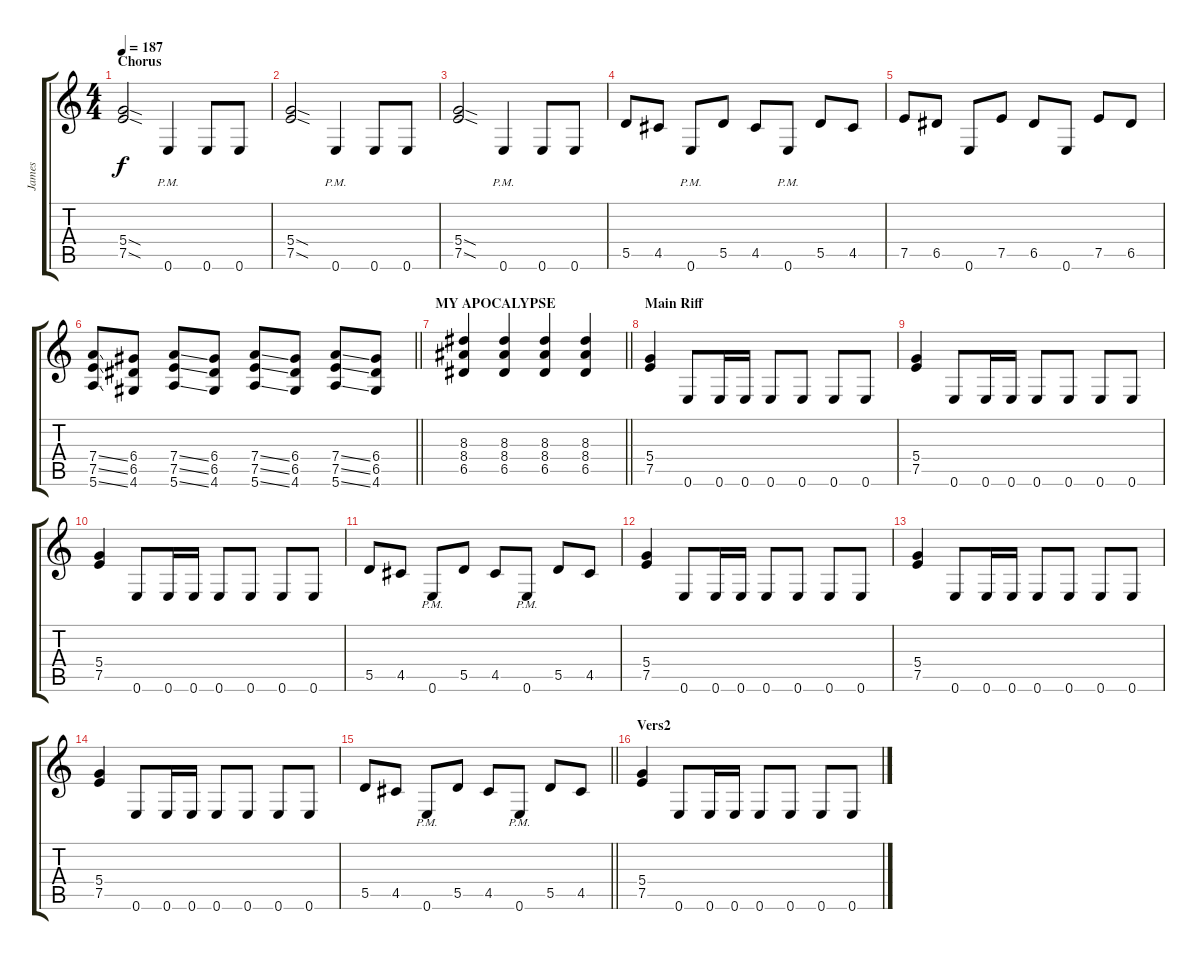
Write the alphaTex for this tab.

\track ("James" "James") {instrument distortionguitar}
\staff {score tabs}
\tuning (E4 B3 G3 D3 A2 E2) {hide}
\ts (4 4)
\section ("" "Chorus ")
\tempo 187
\clef g2
\ks c
(5.4{sod} 7.5{sod}).2{dy f} 0.6{pm}.4 0.6.8 0.6.8 |
(5.4{sod} 7.5{sod}).2 0.6{pm}.4 0.6.8 0.6.8 |
(5.4{sod} 7.5{sod}).2 0.6{pm}.4 0.6.8 0.6.8 |
5.5.8 4.5.8 0.6{pm}.8 5.5.8 4.5.8 0.6{pm}.8 5.5.8 4.5.8 |
7.5.8 6.5.8 0.6.8 7.5.8 6.5.8 0.6.8 7.5.8 6.5.8 |
\barLineRight lightlight
(7.4{ss} 7.5{ss} 5.6{ss}).8 (6.4 6.5 4.6).8 (7.4{ss} 7.5{ss} 5.6{ss}).8 (6.4 6.5 4.6).8 (7.4{ss} 7.5{ss} 5.6{ss}).8 (6.4 6.5 4.6).8 (7.4{ss} 7.5{ss} 5.6{ss}).8 (6.4 6.5 4.6).8 |
\section ("" "MY APOCALYPSE")
\barLineRight lightlight
(8.3 8.4 6.5).4 (8.3 8.4 6.5).4 (8.3 8.4 6.5).4 (8.3 8.4 6.5).4 |
\section ("" "Main Riff")
(5.4 7.5).4 0.6.8 0.6.16 0.6.16 0.6.8 0.6.8 0.6.8 0.6.8 |
(5.4 7.5).4 0.6.8 0.6.16 0.6.16 0.6.8 0.6.8 0.6.8 0.6.8 |
(5.4 7.5).4 0.6.8 0.6.16 0.6.16 0.6.8 0.6.8 0.6.8 0.6.8 |
5.5.8 4.5.8 0.6{pm}.8 5.5.8 4.5.8 0.6{pm}.8 5.5.8 4.5.8 |
(5.4 7.5).4 0.6.8 0.6.16 0.6.16 0.6.8 0.6.8 0.6.8 0.6.8 |
(5.4 7.5).4 0.6.8 0.6.16 0.6.16 0.6.8 0.6.8 0.6.8 0.6.8 |
(5.4 7.5).4 0.6.8 0.6.16 0.6.16 0.6.8 0.6.8 0.6.8 0.6.8 |
\barLineRight lightlight
5.5.8 4.5.8 0.6{pm}.8 5.5.8 4.5.8 0.6{pm}.8 5.5.8 4.5.8 |
\section ("" "Vers2")
(5.4 7.5).4 0.6.8 0.6.16 0.6.16 0.6.8 0.6.8 0.6.8 0.6.8
